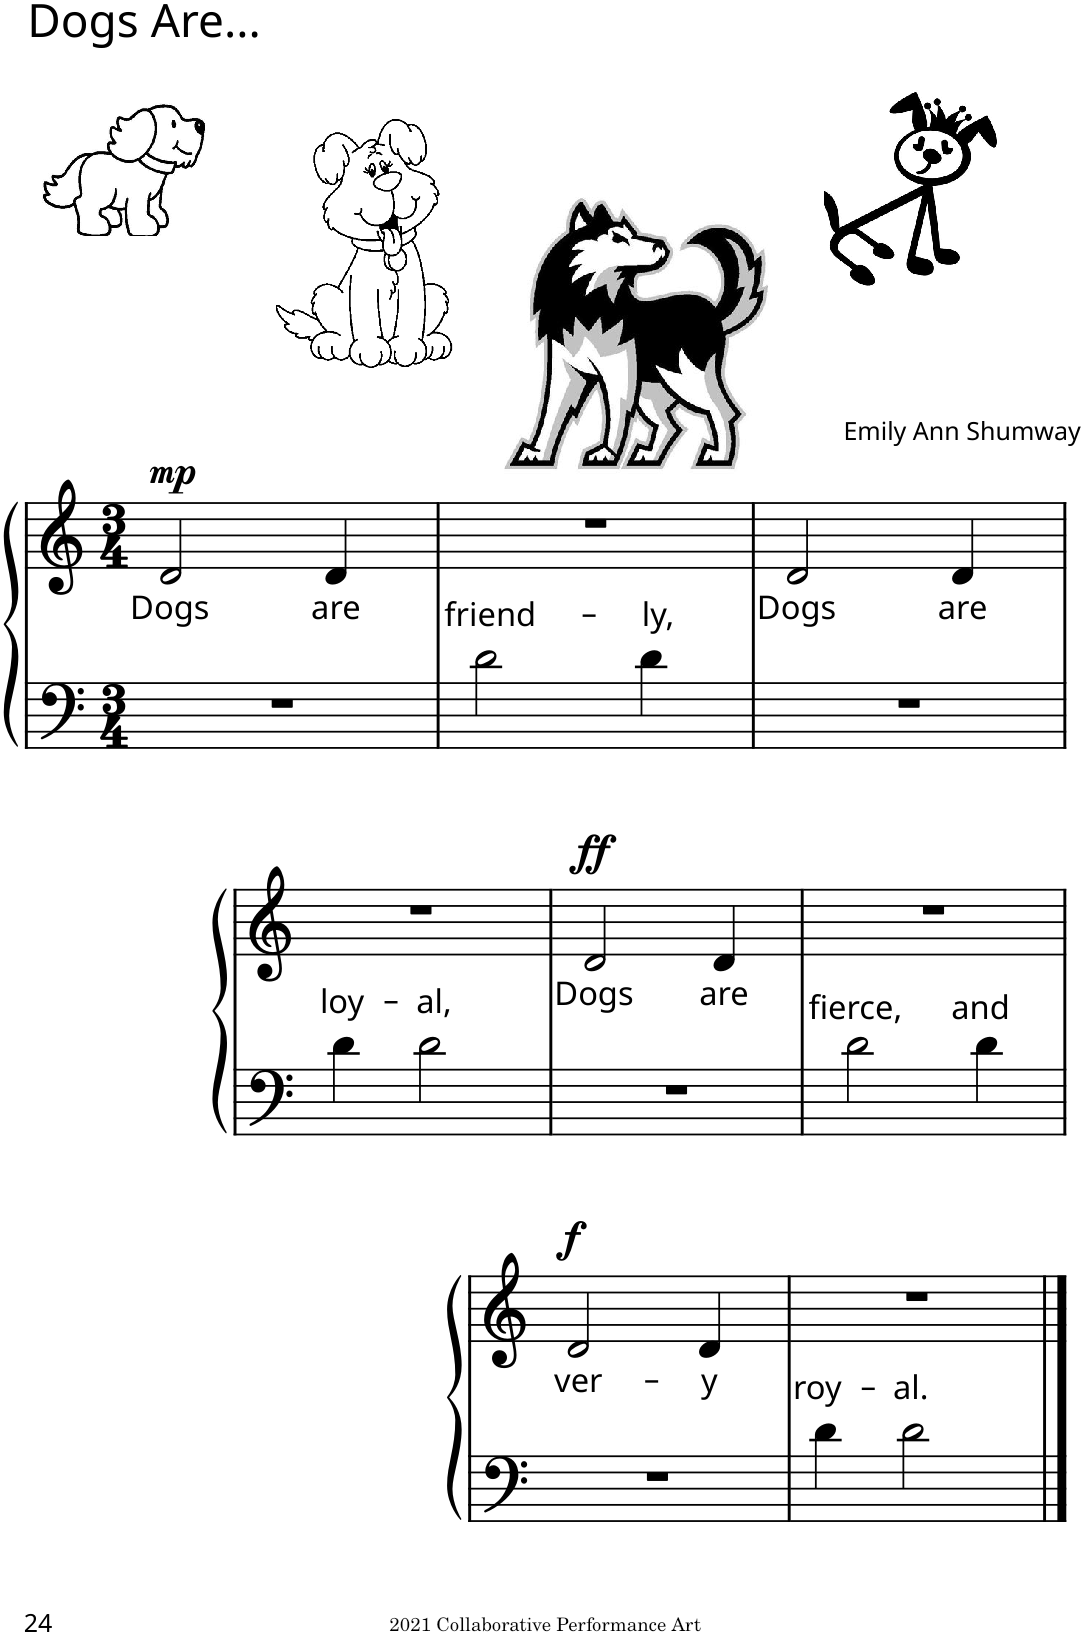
**kern	**text	**kern	**text	**dynam	**kern	**kern
*part2	*part2	*part2	*part2	*part2	*part1	*part1
*staff4	*staff4	*staff3	*staff3	*staff3/4	*staff2	*staff1
*I"Piano	*	*	*	*	*I"Piano	*
*I'Pno	*	*	*	*	*I'Pno	*
!!LO:PB:g=z
*clefF4	*	*clefG2	*	*	*clefF4	*clefG2
*k[]	*	*k[]	*	*	*k[]	*k[]
*M3/4	*	*M3/4	*	*	*M3/4	*M3/4
=6	=6	=6	=6	=6	=6	=6
!	!	!	!LO:LY:b	!LO:DY:a	!	!
2.r	.	2d/	Dogs	mp	2.r	2.r
!	!	!	!LO:LY:b	!	!	!
.	.	4d/	are	.	.	.
=7	=7	=7	=7	=7	=7	=7
!	!LO:LY:a	!	!	!	!	!
2d\	friend-	2.r	.	.	2.r	2.r
!	!LO:LY:a	!	!	!	!	!
4d\	-ly,	.	.	.	.	.
=8	=8	=8	=8	=8	=8	=8
!	!	!	!LO:LY:b	!LO:DY:a	!	!
2.r	.	2d/	Dogs	mf	2.r	2.r
!	!	!	!LO:LY:b	!	!	!
.	.	4d/	are	.	.	.
!!LO:LB:g=z
=9	=9	=9	=9	=9	=9	=9
!	!LO:LY:a	!	!	!	!	!
4d\	loy-	2.r	.	.	2.r	2.r
!	!LO:LY:a	!	!	!	!	!
2d\	-al,	.	.	.	.	.
=10	=10	=10	=10	=10	=10	=10
!	!	!	!LO:LY:b	!LO:DY:a	!	!
2.r	.	2d/	Dogs	ff	2.r	2.r
!	!	!	!LO:LY:b	!	!	!
.	.	4d/	are	.	.	.
=11	=11	=11	=11	=11	=11	=11
!	!LO:LY:a	!	!	!	!	!
2d\	fierce,	2.r	.	.	2.r	2.r
!	!LO:LY:a	!	!	!	!	!
4d\	and	.	.	.	.	.
!!LO:LB:g=z
=12	=12	=12	=12	=12	=12	=12
!	!	!	!LO:LY:b	!LO:DY:a	!	!
2.r	.	2d/	ver-	f	2.r	2.r
!	!	!	!LO:LY:b	!	!	!
.	.	4d/	-y	.	.	.
=13	=13	=13	=13	=13	=13	=13
!	!LO:LY:a	!	!	!	!	!
4d\	roy-	2.r	.	.	2.r	2.r
!	!LO:LY:a	!	!	!	!	!
2d\	-al.	.	.	.	.	.
==	==	==	==	==	==	==
*-	*-	*-	*-	*-	*-	*-
